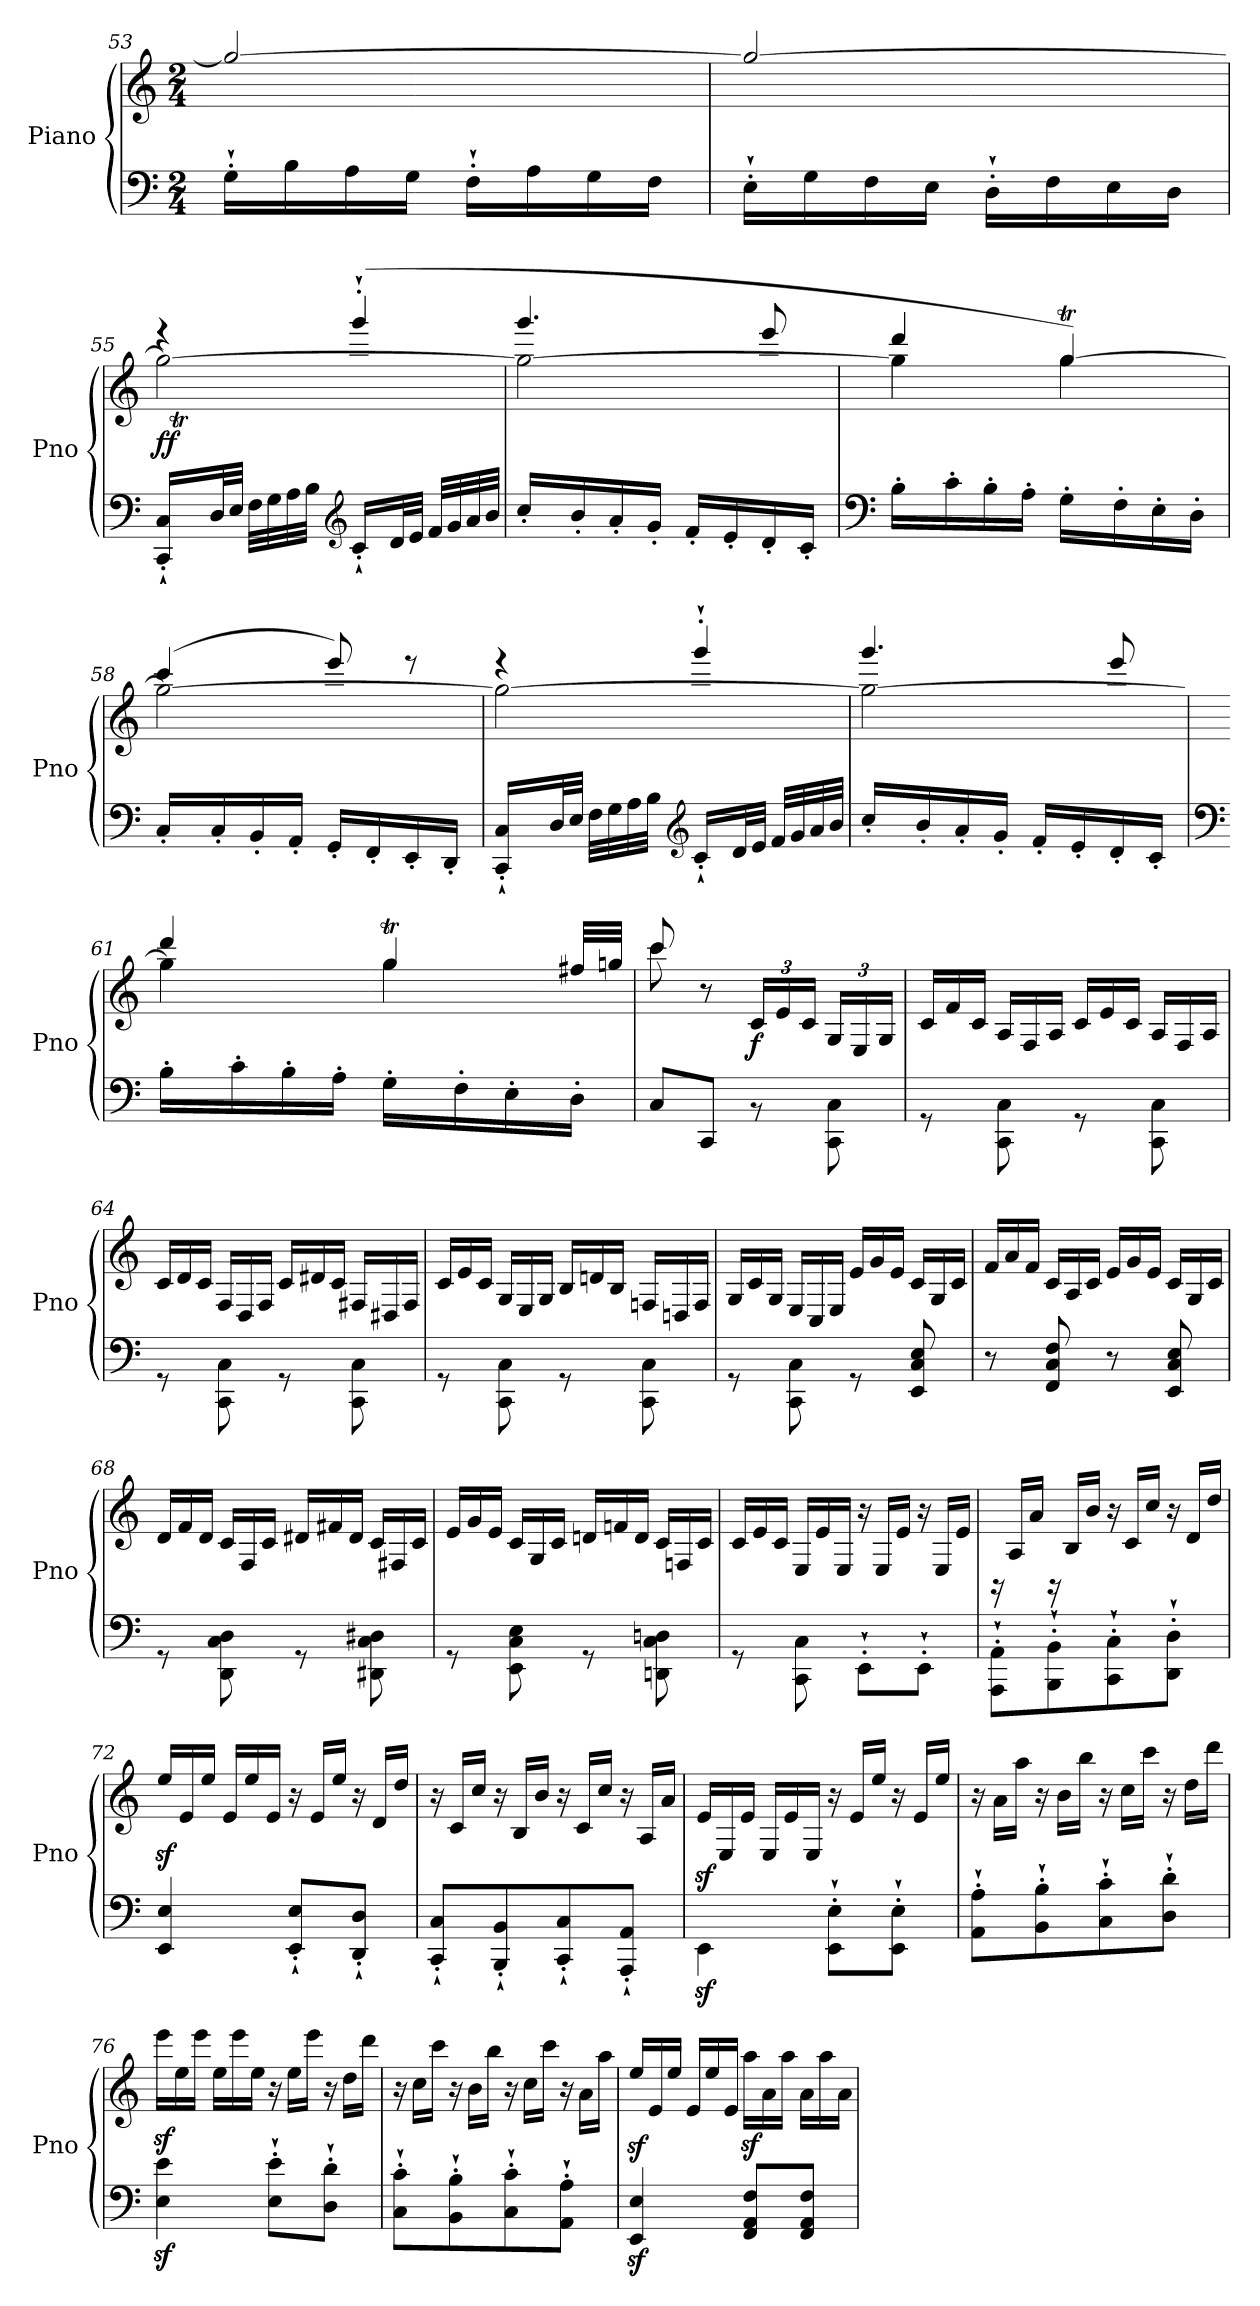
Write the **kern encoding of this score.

**kern	**kern	**dynam
*part1	*part1	*part1
*staff2	*staff1	*staff1/2
*I"Piano	*	*
*I'Pno	*	*
*clefF4	*clefG2	*
*k[]	*k[]	*
*M2/4	*M2/4	*
=53	=53	=53
*	*^	*
16G'`\LL	2gg/_	32aaLLLyy	.
.	.	32ggyy	.
16B\	.	32aayy	.
.	.	32ggyy	.
16A\	.	32aayy	.
.	.	32ggyy	.
16G\JJ	.	32aayy	.
.	.	32ggJJJyy	.
16F'`\LL	.	32aaLLLyy	.
.	.	32ggyy	.
16A\	.	32aayy	.
.	.	32ggyy	.
16G\	.	32aayy	.
.	.	32ggyy	.
16F\JJ	.	32aayy	.
.	.	32ggJJJyy	.
=54	=54	=54	=54
16E'`\LL	2gg/_	32aaLLLyy	.
.	.	32ggyy	.
16G\	.	32aayy	.
.	.	32ggyy	.
16F\	.	32aayy	.
.	.	32ggyy	.
16E\JJ	.	32aayy	.
.	.	32ggJJJyy	.
16D'`\LL	.	32aaLLLyy	.
.	.	32ggyy	.
16F\	.	32aayy	.
.	.	32ggyy	.
16E\	.	32aayy	.
.	.	32ggyy	.
16D\JJ	.	32aayy	.
.	.	32ggJJJyy	.
!!LO:LB:g=z
=55	=55	=55	=55
*	*	*^	*
!	!	!	!	!LO:DY:b
16CC/'` 16C/'`LL	2gg\_	32aaTLLLyy	4reee	ff
.	.	32ggyy	.	.
32D/L	.	32aayy	.	.
32E/JJJ	.	32ggyy	.	.
32F\LLL	.	32aayy	.	.
32G\	.	32ggyy	.	.
32A\	.	32aayy	.	.
32B\JJJ	.	32ggJJJyy	.	.
*clefG2	*	*	*	*
16c'`/LL	.	32aaLLLyy	(>4ggg'`/	.
.	.	32ggyy	.	.
32d/L	.	32aayy	.	.
32e/JJJ	.	32ggyy	.	.
32f/LLL	.	32aayy	.	.
32g/	.	32ggyy	.	.
32a/	.	32aayy	.	.
32b/JJJ	.	32ggJJJyy	.	.
=56	=56	=56	=56	=56
16cc'/LL	2gg\_	32aaLLLyy	4.ggg/	.
.	.	32ggyy	.	.
16b'/	.	32aayy	.	.
.	.	32ggyy	.	.
16a'/	.	32aayy	.	.
.	.	32ggyy	.	.
16g'/JJ	.	32aayy	.	.
.	.	32ggJJJyy	.	.
16f'/LL	.	32aaLLLyy	.	.
.	.	32ggyy	.	.
16e'/	.	32aayy	.	.
.	.	32ggyy	.	.
16d'/	.	32aayy	8eee/	.
.	.	32ggyy	.	.
16c'/JJ	.	32aayy	.	.
.	.	32ggJJJyy	.	.
=57	=57	=57	=57	=57
*clefF4	*	*	*	*
16B'\LL	4gg\]	32aaLLLyy	4ddd/	.
.	.	32ggyy	.	.
16c'\	.	32aayy	.	.
.	.	32ggyy	.	.
16B'\	.	32aayy	.	.
.	.	32ggyy	.	.
16A'\JJ	.	32aayy	.	.
.	.	32ggJJJyy	.	.
16G'\LL	[4ggT\	32aaLLLyy	4gg/)	.
.	.	32ggyy	.	.
16F'\	.	32aayy	.	.
.	.	32ggyy	.	.
16E'\	.	32aayy	.	.
.	.	32ggyy	.	.
16D'\JJ	.	32aayy	.	.
.	.	32ggJJJyy	.	.
!!LO:LB:g=z	!!	!!
=58	=58	=58	=58	=58
16C'/LL	2gg\_	32aaLLLyy	(>4ccc/	.
.	.	32ggyy	.	.
16C'/	.	32aayy	.	.
.	.	32ggyy	.	.
16BB'/	.	32aayy	.	.
.	.	32ggyy	.	.
16AA'/JJ	.	32aayy	.	.
.	.	32ggJJJyy	.	.
16GG'/LL	.	32aaLLLyy	8eee/)	.
.	.	32ggyy	.	.
16FF'/	.	32aayy	.	.
.	.	32ggyy	.	.
16EE'/	.	32aayy	8reee	.
.	.	32ggyy	.	.
16DD'/JJ	.	32aayy	.	.
.	.	32ggJJJyy	.	.
=59	=59	=59	=59	=59
16CC/'` 16C/'`LL	2gg\_	32aaLLLyy	4reee	.
.	.	32ggyy	.	.
32D/L	.	32aayy	.	.
32E/JJJ	.	32ggyy	.	.
32F\LLL	.	32aayy	.	.
32G\	.	32ggyy	.	.
32A\	.	32aayy	.	.
32B\JJJ	.	32ggJJJyy	.	.
*clefG2	*	*	*	*
16c'`/LL	.	32aaLLLyy	4ggg'`/	.
.	.	32ggyy	.	.
32d/L	.	32aayy	.	.
32e/JJJ	.	32ggyy	.	.
32f/LLL	.	32aayy	.	.
32g/	.	32ggyy	.	.
32a/	.	32aayy	.	.
32b/JJJ	.	32ggJJJyy	.	.
=60	=60	=60	=60	=60
16cc'/LL	2gg\_	32aaLLLyy	4.ggg/	.
.	.	32ggyy	.	.
16b'/	.	32aayy	.	.
.	.	32ggyy	.	.
16a'/	.	32aayy	.	.
.	.	32ggyy	.	.
16g'/JJ	.	32aayy	.	.
.	.	32ggJJJyy	.	.
16f'/LL	.	32aaLLLyy	.	.
.	.	32ggyy	.	.
16e'/	.	32aayy	.	.
.	.	32ggyy	.	.
16d'/	.	32aayy	8eee/	.
.	.	32ggyy	.	.
16c'/JJ	.	32aayy	.	.
.	.	32ggJJJyy	.	.
!!LO:LB:g=z	!!	!!
=61	=61	=61	=61	=61
*clefF4	*	*	*	*
16B'\LL	4gg\]	32aaLLLyy	4ddd/	.
.	.	32ggyy	.	.
16c'\	.	32aayy	.	.
.	.	32ggyy	.	.
16B'\	.	32aayy	.	.
.	.	32ggyy	.	.
16A'\JJ	.	32aayy	.	.
.	.	32ggJJJyy	.	.
16G'\LL	4ggT\	32aaLLLyy	4gg/	.
.	.	32ggyy	.	.
16F'\	.	32aayy	.	.
.	.	32ggyy	.	.
16E'\	.	32aayy	.	.
.	.	32ggJJJyy	.	.
16D'\JJ	.	32ff#XTTT/LLL	.	.
.	.	32gg/JJJ	.	.
*	*	*v	*v	*
=62	=62	=62	=62
8C/L	8ccc/	8ccc\	.
8CC/J	8r	4.ryy	.
*	*Xbrackettup	*	*
!	!	!	!LO:DY:b
8rBB	24c/LL	.	f
.	24e/	.	.
.	24c/JJ	.	.
8CC\ 8C\	24G/LL	.	.
.	24E/	.	.
.	24G/JJ	.	.
*	*v	*v	*
=63	=63	=63
*	*Xtuplet	*
8rGG	24c/LL	.
.	24f/	.
.	24c/JJ	.
8CC\ 8C\	24A/LL	.
.	24F/	.
.	24A/JJ	.
8rGG	24c/LL	.
.	24e/	.
.	24c/JJ	.
8CC\ 8C\	24A/LL	.
.	24F/	.
.	24A/JJ	.
!!LO:PB:g=z
=64	=64	=64
8rGG	24c/LL	.
.	24d/	.
.	24c/JJ	.
8CC\ 8C\	24F/LL	.
.	24D/	.
.	24F/JJ	.
8rGG	24c/LL	.
.	24d#X/	.
.	24c/JJ	.
8CC\ 8C\	24F#X/LL	.
.	24D#X/	.
.	24F#/JJ	.
=65	=65	=65
8rGG	24c/LL	.
.	24e/	.
.	24c/JJ	.
8CC\ 8C\	24G/LL	.
.	24E/	.
.	24G/JJ	.
8rGG	24B/LL	.
.	24dn/	.
.	24B/JJ	.
8CC\ 8C\	24Fn/LL	.
.	24Dn/	.
.	24F/JJ	.
=66	=66	=66
8rGG	24G/LL	.
.	24c/	.
.	24G/JJ	.
8CC\ 8C\	24E/LL	.
.	24C/	.
.	24E/JJ	.
8rGG	24e/LL	.
.	24g/	.
.	24e/JJ	.
8EE/ 8C/ 8E/	24c/LL	.
.	24G/	.
.	24c/JJ	.
!!LO:LB:g=z
=67	=67	=67
8r	24f/LL	.
.	24a/	.
.	24f/JJ	.
8FF/ 8C/ 8F/	24c/LL	.
.	24A/	.
.	24c/JJ	.
8r	24e/LL	.
.	24g/	.
.	24e/JJ	.
8EE/ 8C/ 8E/	24c/LL	.
.	24G/	.
.	24c/JJ	.
=68	=68	=68
8rGG	24d/LL	.
.	24f/	.
.	24d/JJ	.
8DD\ 8C\ 8D\	24c/LL	.
.	24F/	.
.	24c/JJ	.
8rGG	24d#X/LL	.
.	24f#X/	.
.	24d#/JJ	.
8DD#X\ 8C\ 8D#X\	24c/LL	.
.	24F#X/	.
.	24c/JJ	.
=69	=69	=69
8rGG	24e/LL	.
.	24g/	.
.	24e/JJ	.
8EE\ 8C\ 8E\	24c/LL	.
.	24G/	.
.	24c/JJ	.
8rGG	24dn/LL	.
.	24fn/	.
.	24d/JJ	.
8DDn\ 8C\ 8Dn\	24c/LL	.
.	24Fn/	.
.	24c/JJ	.
!!LO:LB:g=z
=70	=70	=70
8rGG	24c/LL	.
.	24e/	.
.	24c/JJ	.
8CC\ 8C\	24E/LL	.
.	24e/	.
.	24E/JJ	.
8EE'`\L	24r	.
.	24E/LL	.
.	24e/JJ	.
8EE'`\J	24r	.
.	24E/LL	.
.	24e/JJ	.
=71	=71	=71
8AAA\'` 8AA\'`L	24rBB	.
.	24A/LL	.
.	24a/JJ	.
8BBB\'` 8BB\'`	24rBB	.
.	24B/LL	.
.	24b/JJ	.
8CC\'` 8C\'`	24r	.
.	24c/LL	.
.	24cc/JJ	.
8DD\'` 8D\'`J	24r	.
.	24d/LL	.
.	24dd/JJ	.
=72	=72	=72
4EE/ 4E/	24eez</LL	.
.	24e/	.
.	24ee/JJ	.
.	24e/LL	.
.	24ee/	.
.	24e/JJ	.
8EE/'` 8E/'`L	24r	.
.	24e/LL	.
.	24ee/JJ	.
8DD/'` 8D/'`J	24r	.
.	24d/LL	.
.	24dd/JJ	.
=73	=73	=73
8CC/'` 8C/'`L	24r	.
.	24c/LL	.
.	24cc/JJ	.
8BBB/'` 8BB/'`	24r	.
.	24B/LL	.
.	24b/JJ	.
8CC/'` 8C/'`	24r	.
.	24c/LL	.
.	24cc/JJ	.
8AAA/'` 8AA/'`J	24r	.
.	24A/LL	.
.	24a/JJ	.
!!LO:LB:g=z
=74	=74	=74
4EEz<\	24ez</LL	.
.	24E/	.
.	24e/JJ	.
.	24E/LL	.
.	24e/	.
.	24E/JJ	.
8EE\'` 8E\'`L	24r	.
.	24e/LL	.
.	24ee/JJ	.
8EE\'` 8E\'`J	24r	.
.	24e/LL	.
.	24ee/JJ	.
=75	=75	=75
8AA\'` 8A\'`L	24r	.
.	24a\LL	.
.	24aa\JJ	.
8BB\'` 8B\'`	24r	.
.	24b\LL	.
.	24bb\JJ	.
8C\'` 8c\'`	24r	.
.	24cc\LL	.
.	24ccc\JJ	.
8D\'` 8d\'`J	24r	.
.	24dd\LL	.
.	24ddd\JJ	.
=76	=76	=76
4E\z< 4e\z<	24eeez<\LL	.
.	24ee\	.
.	24eee\JJ	.
.	24ee\LL	.
.	24eee\	.
.	24ee\JJ	.
8E\'` 8e\'`L	24r	.
.	24ee\LL	.
.	24eee\JJ	.
8D\'` 8d\'`J	24r	.
.	24dd\LL	.
.	24ddd\JJ	.
=77	=77	=77
8C\'` 8c\'`L	24r	.
.	24cc\LL	.
.	24ccc\JJ	.
8BB\'` 8B\'`	24r	.
.	24b\LL	.
.	24bb\JJ	.
8C\'` 8c\'`	24r	.
.	24cc\LL	.
.	24ccc\JJ	.
8AA\'` 8A\'`J	24r	.
.	24a\LL	.
.	24aa\JJ	.
!!LO:LB:g=z
=78	=78	=78
4EE/z< 4E/z<	24eez</LL	.
.	24e/	.
.	24ee/JJ	.
.	24e/LL	.
.	24ee/	.
.	24e/JJ	.
8FF/ 8AA/ 8F/L	24aaz<\LL	.
.	24a\	.
.	24aa\JJ	.
8FF/ 8AA/ 8F/J	24a\LL	.
.	24aa\	.
.	24a\JJ	.
=	=	=
*-	*-	*-
